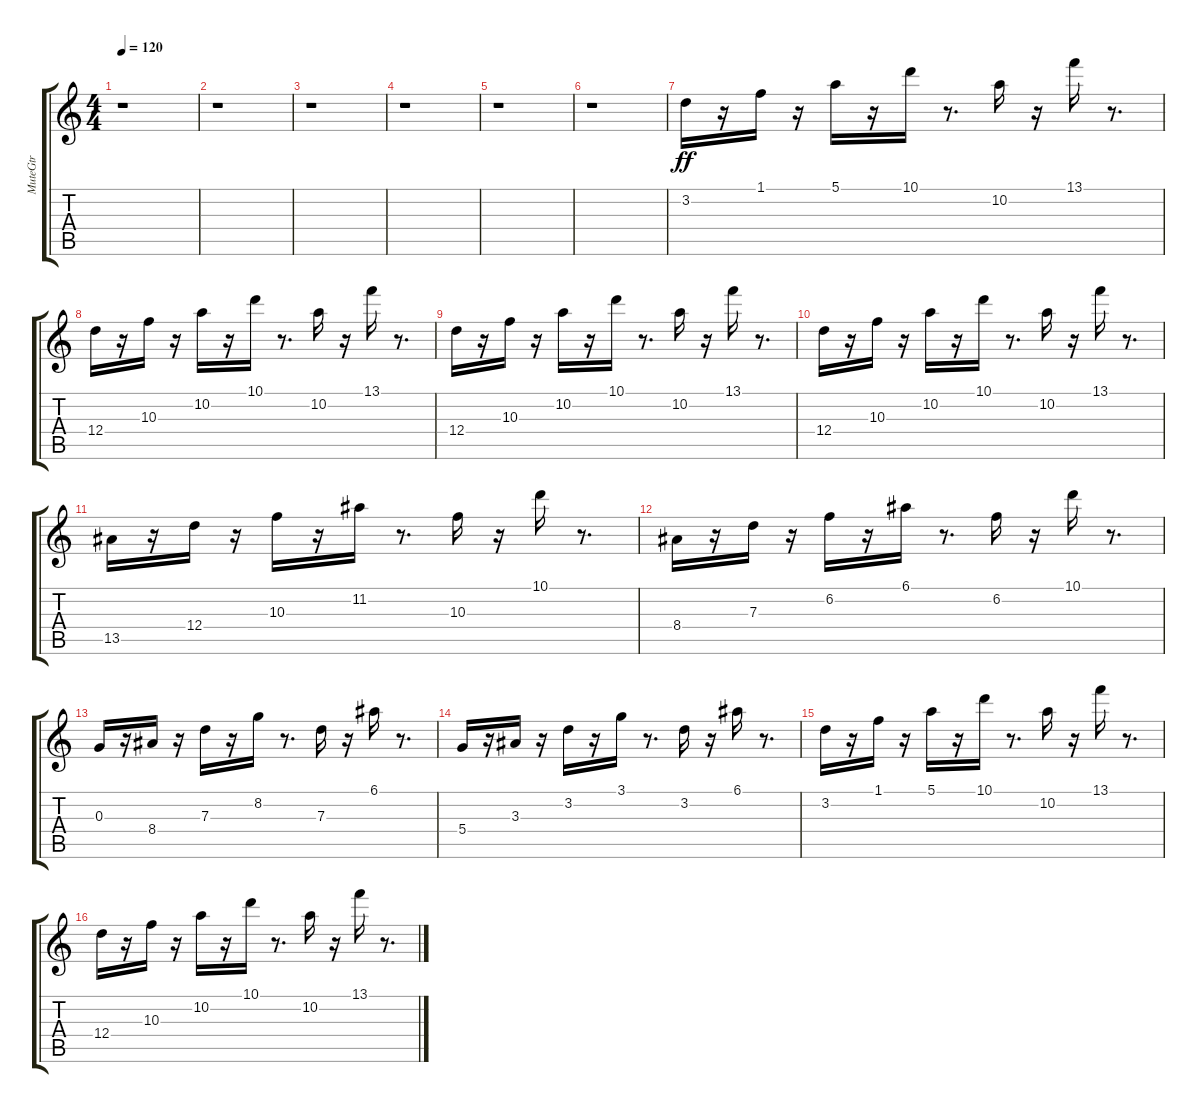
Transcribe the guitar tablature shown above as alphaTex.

\track ("MuteGtr" "MuteGtr") {instrument electricguitarmuted}
\staff {score tabs}
\tuning (E4 B3 G3 D3 A2 E2) {hide}
\ts (4 4)
\tempo 120
\clef g2
\ks c
r.1{dy ff} |
r.1 |
r.1 |
r.1 |
r.1 |
r.1 |
3.2.16 r.16 1.1.16 r.16 5.1.16 r.16 10.1.16 r.8{d} 10.2.16 r.16 13.1.16 r.8{d} |
12.4.16 r.16 10.3.16 r.16 10.2.16 r.16 10.1.16 r.8{d} 10.2.16 r.16 13.1.16 r.8{d} |
12.4.16 r.16 10.3.16 r.16 10.2.16 r.16 10.1.16 r.8{d} 10.2.16 r.16 13.1.16 r.8{d} |
12.4.16 r.16 10.3.16 r.16 10.2.16 r.16 10.1.16 r.8{d} 10.2.16 r.16 13.1.16 r.8{d} |
13.5.16 r.16 12.4.16 r.16 10.3.16 r.16 11.2.16 r.8{d} 10.3.16 r.16 10.1.16 r.8{d} |
8.4.16 r.16 7.3.16 r.16 6.2.16 r.16 6.1.16 r.8{d} 6.2.16 r.16 10.1.16 r.8{d} |
0.3.16 r.16 8.4.16 r.16 7.3.16 r.16 8.2.16 r.8{d} 7.3.16 r.16 6.1.16 r.8{d} |
5.4.16 r.16 3.3.16 r.16 3.2.16 r.16 3.1.16 r.8{d} 3.2.16 r.16 6.1.16 r.8{d} |
3.2.16 r.16 1.1.16 r.16 5.1.16 r.16 10.1.16 r.8{d} 10.2.16 r.16 13.1.16 r.8{d} |
12.4.16 r.16 10.3.16 r.16 10.2.16 r.16 10.1.16 r.8{d} 10.2.16 r.16 13.1.16 r.8{d}
